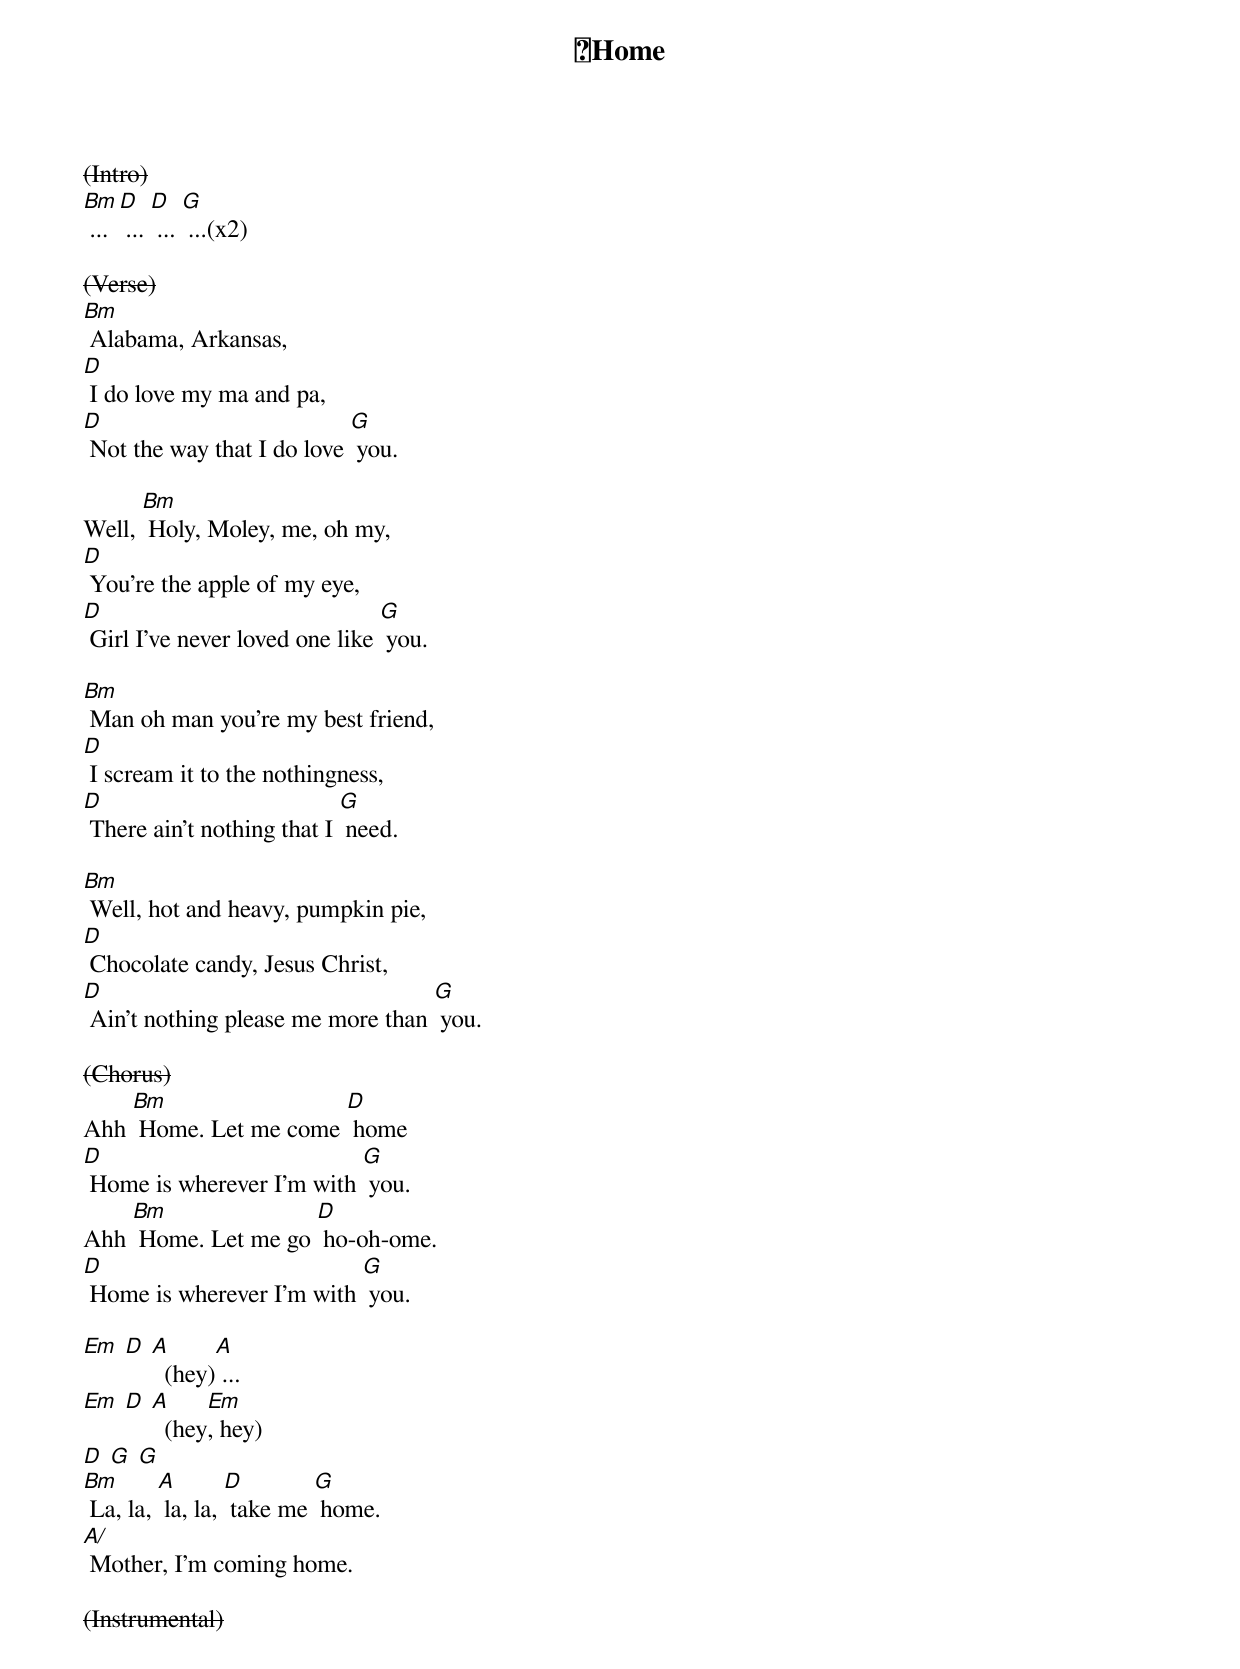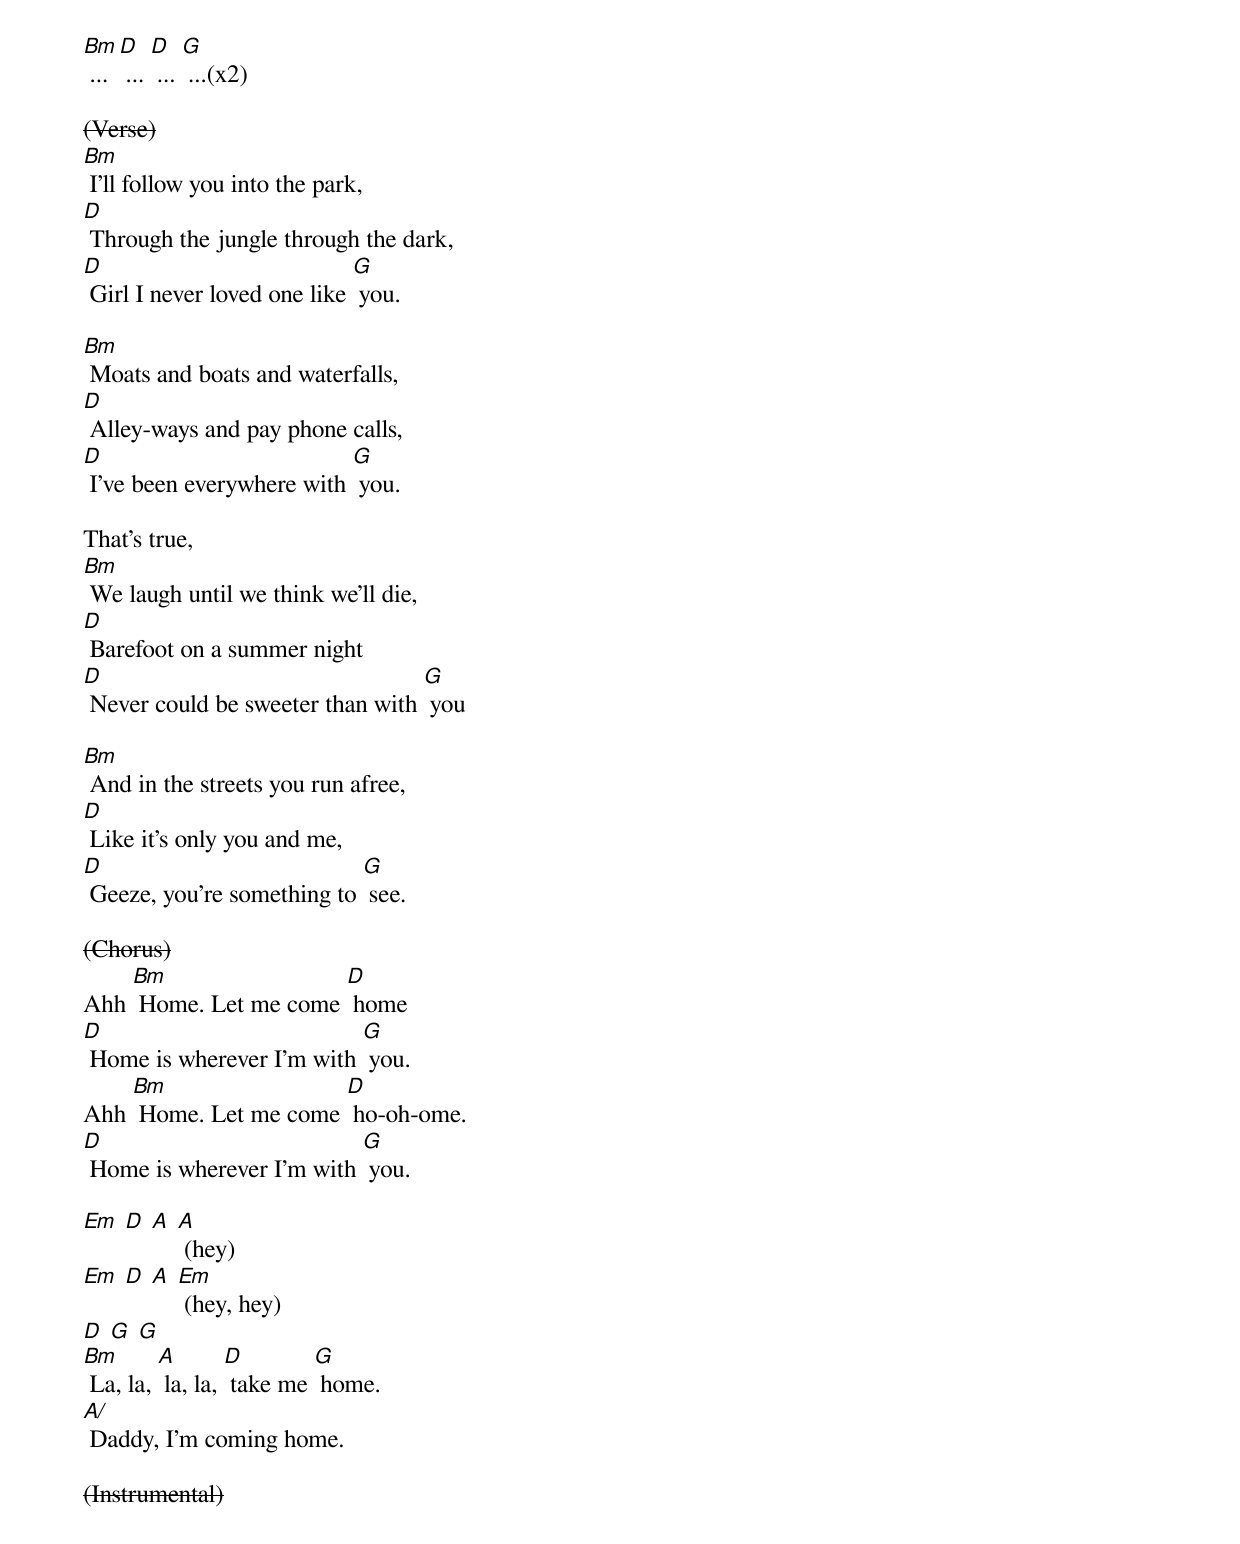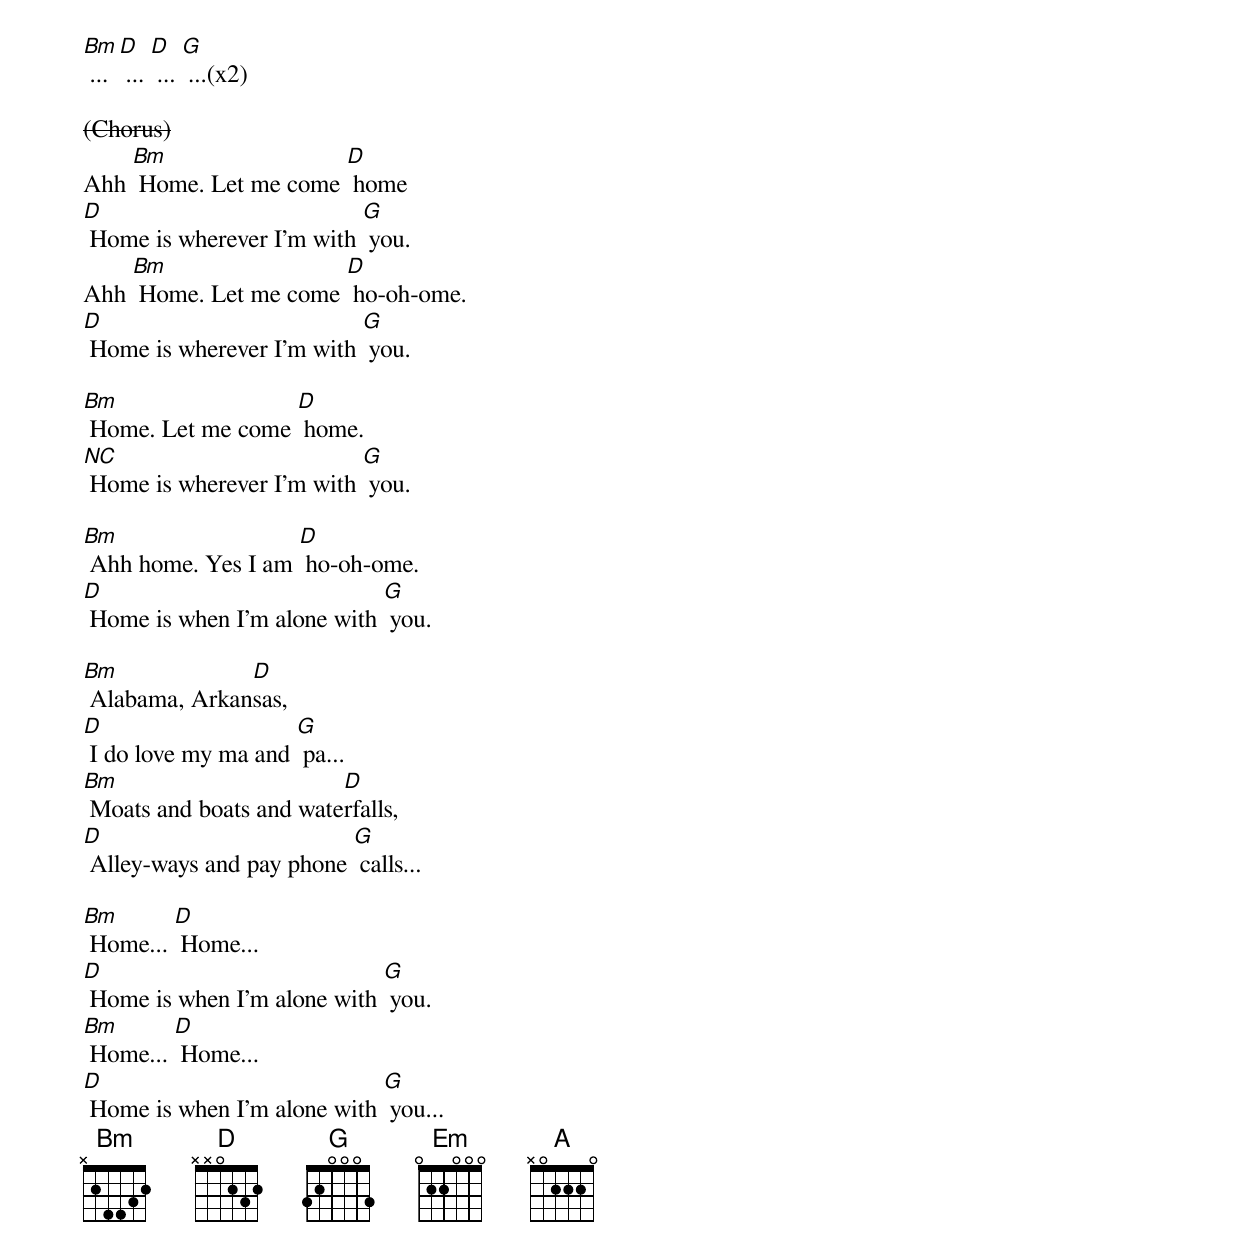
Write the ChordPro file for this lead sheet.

{t:🔥Home}
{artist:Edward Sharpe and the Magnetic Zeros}
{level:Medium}
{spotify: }
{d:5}


<s>(Intro)</s>
[Bm] ... [D] ... [D] ... [G] ...<r>(x2)</r>

<s>(Verse)</s>
[Bm] Alabama, Arkansas,
[D] I do love my ma and pa,
[D] Not the way that I do love [G] you.

Well, [Bm] Holy, Moley, me, oh my,
[D] You're the apple of my eye,
[D] Girl I've never loved one like [G] you.

[Bm] Man oh man you're my best friend,
[D] I scream it to the nothingness,
[D] There ain't nothing that I [G] need.

[Bm] Well, hot and heavy, pumpkin pie,
[D] Chocolate candy, Jesus Christ,
[D] Ain't nothing please me more than [G] you.

<s>(Chorus)</s>
Ahh [Bm] Home. Let me come [D] home
[D] Home is wherever I'm with [G] you.
Ahh [Bm] Home. Let me go [D] ho-oh-ome.
[D] Home is wherever I'm with [G] you.

[Em] [D] [A]  (hey)[A] ...
[Em] [D] [A]  (hey[Em], hey)
[D] [G] [G]
[Bm] La, la, [A] la, la, [D] take me [G] home.
[A/] Mother, I'm coming home.

<s>(Instrumental)</s>
[Bm] ... [D] ... [D] ... [G] ...<r>(x2)</r>

<s>(Verse)</s>
[Bm] I'll follow you into the park,
[D] Through the jungle through the dark,
[D] Girl I never loved one like [G] you.

[Bm] Moats and boats and waterfalls,
[D] Alley-ways and pay phone calls,
[D] I've been everywhere with [G] you.

That's true,
[Bm] We laugh until we think we’ll die,
[D] Barefoot on a summer night
[D] Never could be sweeter than with [G] you

[Bm] And in the streets you run afree,
[D] Like it's only you and me,
[D] Geeze, you're something to [G] see.

<s>(Chorus)</s>
Ahh [Bm] Home. Let me come [D] home
[D] Home is wherever I'm with [G] you.
Ahh [Bm] Home. Let me come [D] ho-oh-ome.
[D] Home is wherever I'm with [G] you.

[Em] [D] [A] [A] (hey)
[Em] [D] [A] [Em] (hey, hey)
[D] [G] [G]
[Bm] La, la, [A] la, la, [D] take me [G] home.
[A/] Daddy, I'm coming home.

<s>(Instrumental)</s>
[Bm] ... [D] ... [D] ... [G] ...<r>(x2)</r>

<s>(Chorus)</s>
Ahh [Bm] Home. Let me come [D] home
[D] Home is wherever I'm with [G] you.
Ahh [Bm] Home. Let me come [D] ho-oh-ome.
[D] Home is wherever I'm with [G] you.

[Bm] Home. Let me come [D] home.
[NC] Home is wherever I'm with [G] you.

[Bm] Ahh home. Yes I am [D] ho-oh-ome.
[D] Home is when I'm alone with [G] you.

[Bm] Alabama, Arkan[D]sas,
[D] I do love my ma and [G] pa...
[Bm] Moats and boats and wate[D]rfalls,
[D] Alley-ways and pay phone [G] calls...

[Bm] Home... [D] Home...
[D] Home is when I'm alone with [G] you.
[Bm] Home... [D] Home...
[D] Home is when I'm alone with [G] you...
